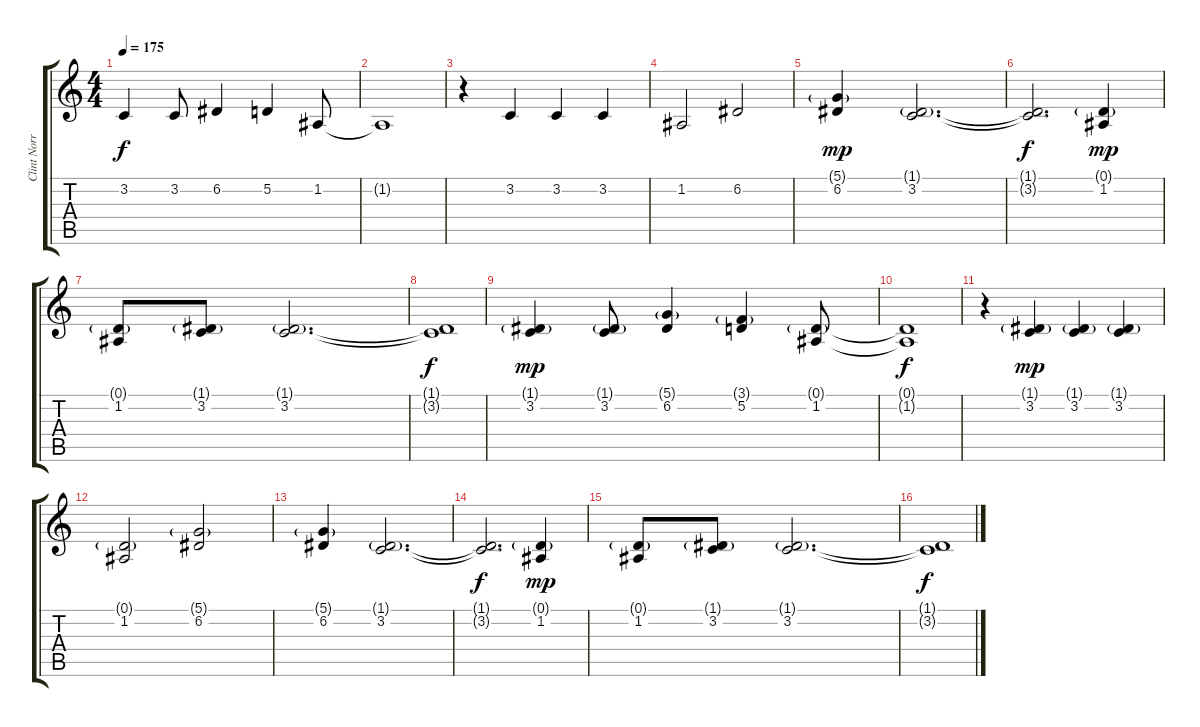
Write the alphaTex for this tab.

\track ("Clint Norris (Voice)" "Clint Norr") {instrument lead2sawtooth}
\staff {score tabs}
\tuning (D4 A3 F3 C3 G2 C2) {hide}
\ts (4 4)
\tempo 175
\clef g2
\ks c
3.2.4{dy f} 3.2.8 6.2.4 5.2.4 1.2.8 |
1.2{t}.1 |
r.4 3.2.4 3.2.4 3.2.4 |
1.2.2 6.2.2 |
(5.1{g} 6.2).4{dy mp} (1.1{g} 3.2).2{d} |
(1.1{t} 3.2{t}).2{d dy f} (0.1{g} 1.2).4{dy mp} |
(0.1{g} 1.2).8 (1.1{g} 3.2).8 (1.1{g} 3.2).2{d} |
(1.1{t} 3.2{t}).1{dy f} |
(1.1{g} 3.2).4{dy mp} (1.1{g} 3.2).8 (5.1{g} 6.2).4 (3.1{g} 5.2).4 (0.1{g} 1.2).8 |
(0.1{t} 1.2{t}).1{dy f} |
r.4 (1.1{g} 3.2).4{dy mp} (1.1{g} 3.2).4 (1.1{g} 3.2).4 |
(0.1{g} 1.2).2 (5.1{g} 6.2).2 |
(5.1{g} 6.2).4 (1.1{g} 3.2).2{d} |
(1.1{t} 3.2{t}).2{d dy f} (0.1{g} 1.2).4{dy mp} |
(0.1{g} 1.2).8 (1.1{g} 3.2).8 (1.1{g} 3.2).2{d} |
(1.1{t} 3.2{t}).1{dy f}
